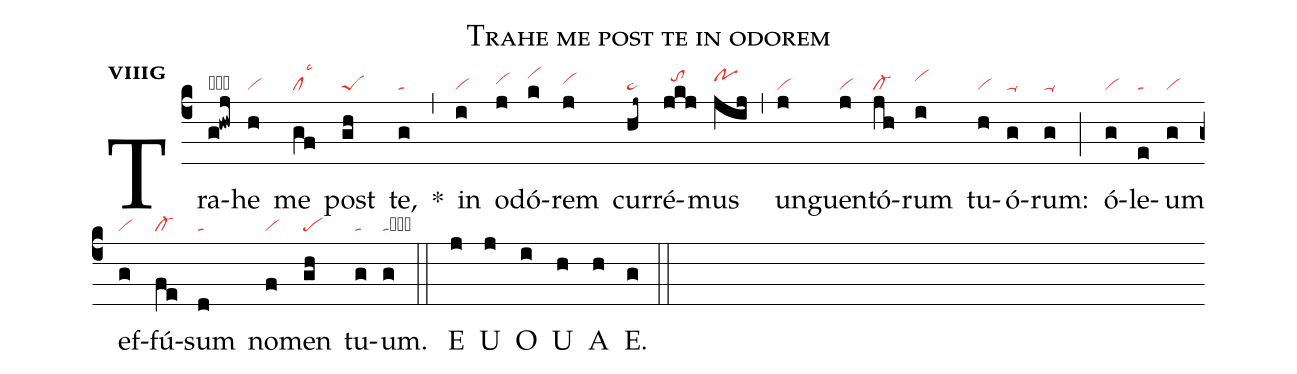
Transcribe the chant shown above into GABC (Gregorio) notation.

name:Trahe me post te in odorem;
office-part:an;
mode:8g;
nabc-lines:1;
%%
initial-style: 1;
name: Trahe me post te in odorem;
mode: 8;
office-part: Antiphona;
annotation: Ant.;
annotation: viii g;
nabc-lines:1;
%%
(c4) Tra(g!hwj|obqlppt1)he(h|vi) me(gf|cllsc3) post(gh|peS) te,(g|ta) <sp>*</sp>(,) in(i|vi) o(j|vihh)dó(k|vihj)rem(j|vihh) cur(hj~|ta>)ré(jkj|//tohi)mus(jij|pohi) (,) un(j|vi)guen(j|vi)tó(jh|cl-)rum(i|vihi) tu(h|vi)ó(g|ta-)rum:(g|ta-) (;) ó(g|vi)le(e|ta)um(g|vi) ef(g|vi)fú(fe|cl-)sum(d|ta) no(f|vi)men(gh|pe) tu(g|ta)um.(g|tacb) (::)
<eu> E(j) U(j) O(i) U(h) A(h) E.(g) </eu> (::)
